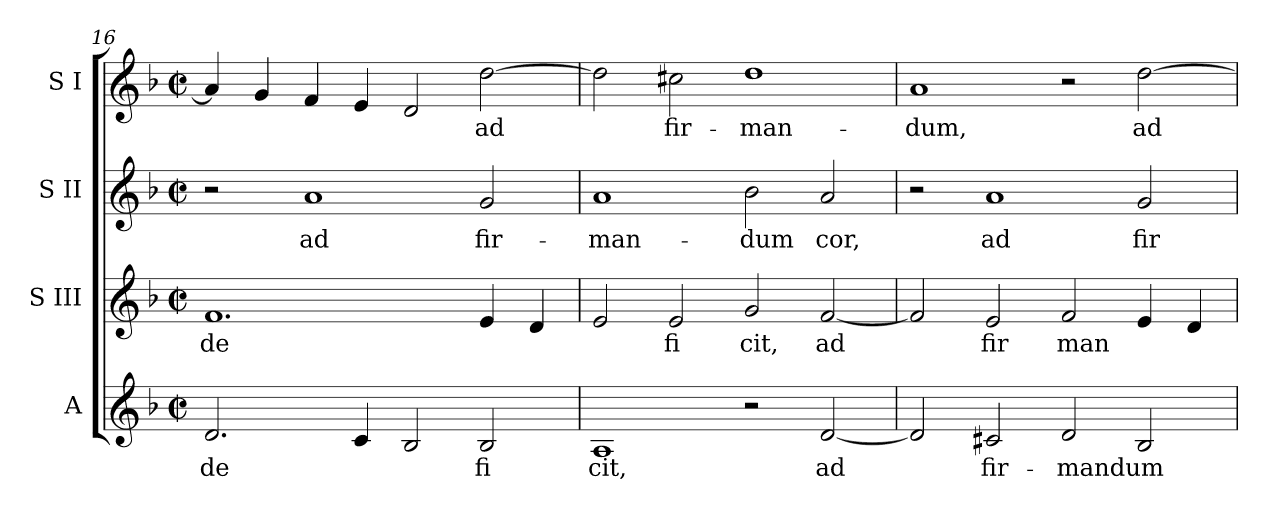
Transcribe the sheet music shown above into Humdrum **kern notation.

**kern	**text	**kern	**text	**kern	**text	**kern	**text
*part4	*part4	*part3	*part3	*part2	*part2	*part1	*part1
*staff4	*staff4	*staff3	*staff3	*staff2	*staff2	*staff1	*staff1
*I"A	*	*I"S III	*	*I"S II	*	*I"S I	*
*clefG2	*	*clefG2	*	*clefG2	*	*clefG2	*
*k[b-]	*	*k[b-]	*	*k[b-]	*	*k[b-]	*
*F:	*	*F:	*	*F:	*	*F:	*
*M2/2	*	*M2/2	*	*M2/2	*	*M2/2	*
*met(c|)	*	*met(c|)	*	*met(c|)	*	*met(c|)	*
=16	=16	=16	=16	=16	=16	=16	=16
!	!LO:LY:b:cj	!	!LO:LY:b:cj	!	!	!	!LO:LY:b:cj
2.d/	de	1.f	de	2r	.	4a/]	.
!	!	!	!	!	!	!	!LO:LY:b:cj
.	.	.	.	.	.	4g/	.
!	!	!	!	!	!LO:LY:b:cj	!	!LO:LY:b:cj
.	.	.	.	1a	ad	4f/	.
!	!LO:LY:b:cj	!	!	!	!	!	!LO:LY:b:cj
4c/	.	.	.	.	.	4e/	.
!	!LO:LY:b:cj	!	!	!	!	!	!LO:LY:b:cj
2B-/	.	.	.	.	.	2d/	.
!	!LO:LY:b:cj	!	!LO:LY:b:cj	!	!LO:LY:b:cj	!	!LO:LY:b:cj
2B-/	fi	4e/	.	2g/	fir-	[>2dd\	ad
!	!	!	!LO:LY:b:cj	!	!	!	!
.	.	4d/	.	.	.	.	.
=17	=17	=17	=17	=17	=17	=17	=17
!	!LO:LY:b:cj	!	!LO:LY:b:cj	!	!LO:LY:b:cj	!	!LO:LY:b:cj
1A	cit,	2e/	.	1a	-man-	2dd\]	.
!	!	!	!LO:LY:b:cj	!	!	!	!LO:LY:b:cj
.	.	2e/	fi	.	.	2cc#X\	fir-
!	!	!	!LO:LY:b:cj	!	!LO:LY:b:cj	!	!LO:LY:b:cj
2r	.	2g/	cit,	2b-\	-dum	1dd	-man-
!	!LO:LY:b:cj	!	!LO:LY:b:cj	!	!LO:LY:b:cj	!	!
[>2d/	ad	[>2f/	ad	2a/	cor,	.	.
!!LO:PB:g=z
=18	=18	=18	=18	=18	=18	=18	=18
!	!LO:LY:b:cj	!	!LO:LY:b:cj	!	!	!	!LO:LY:b:cj
2d/]	.	2f/]	.	2r	.	1a	-dum,
!	!LO:LY:b:cj	!	!LO:LY:b:cj	!	!LO:LY:b:cj	!	!
2c#X/	fir-	2e/	fir	1a	ad	.	.
!	!LO:LY:b:cj	!	!LO:LY:b:cj	!	!	!	!
2d/	-mandum	2f/	man	.	.	2r	.
!	!LO:LY:b:cj	!	!LO:LY:b:cj	!	!LO:LY:b:cj	!	!LO:LY:b:cj
2B-/	.	4e/	.	2g/	fir	[>2dd\	ad
!	!	!	!LO:LY:b:cj	!	!	!	!
.	.	4d/	.	.	.	.	.
=	=	=	=	=	=	=	=
*-	*-	*-	*-	*-	*-	*-	*-
